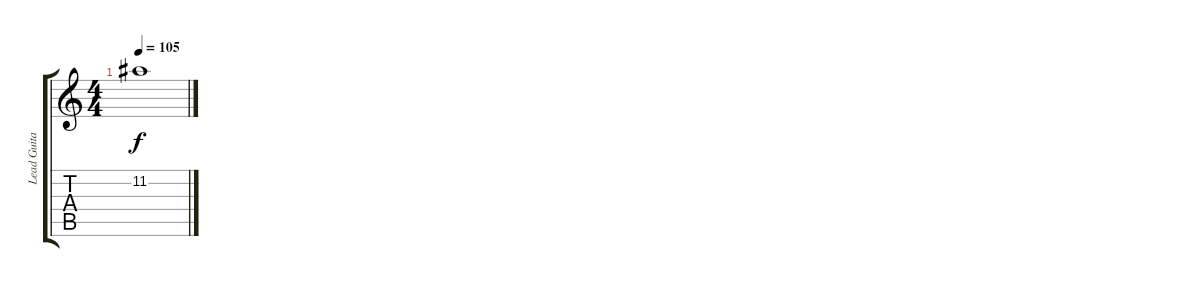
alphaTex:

\track ("Lead Guitar" "Lead Guita") {instrument distortionguitar}
\staff {score tabs}
\tuning (E4 B3 G3 D3 A2 E2) {hide}
\ts (4 4)
\tempo 105
\clef g2
\ks c
11.2{t}.1{dy f}
